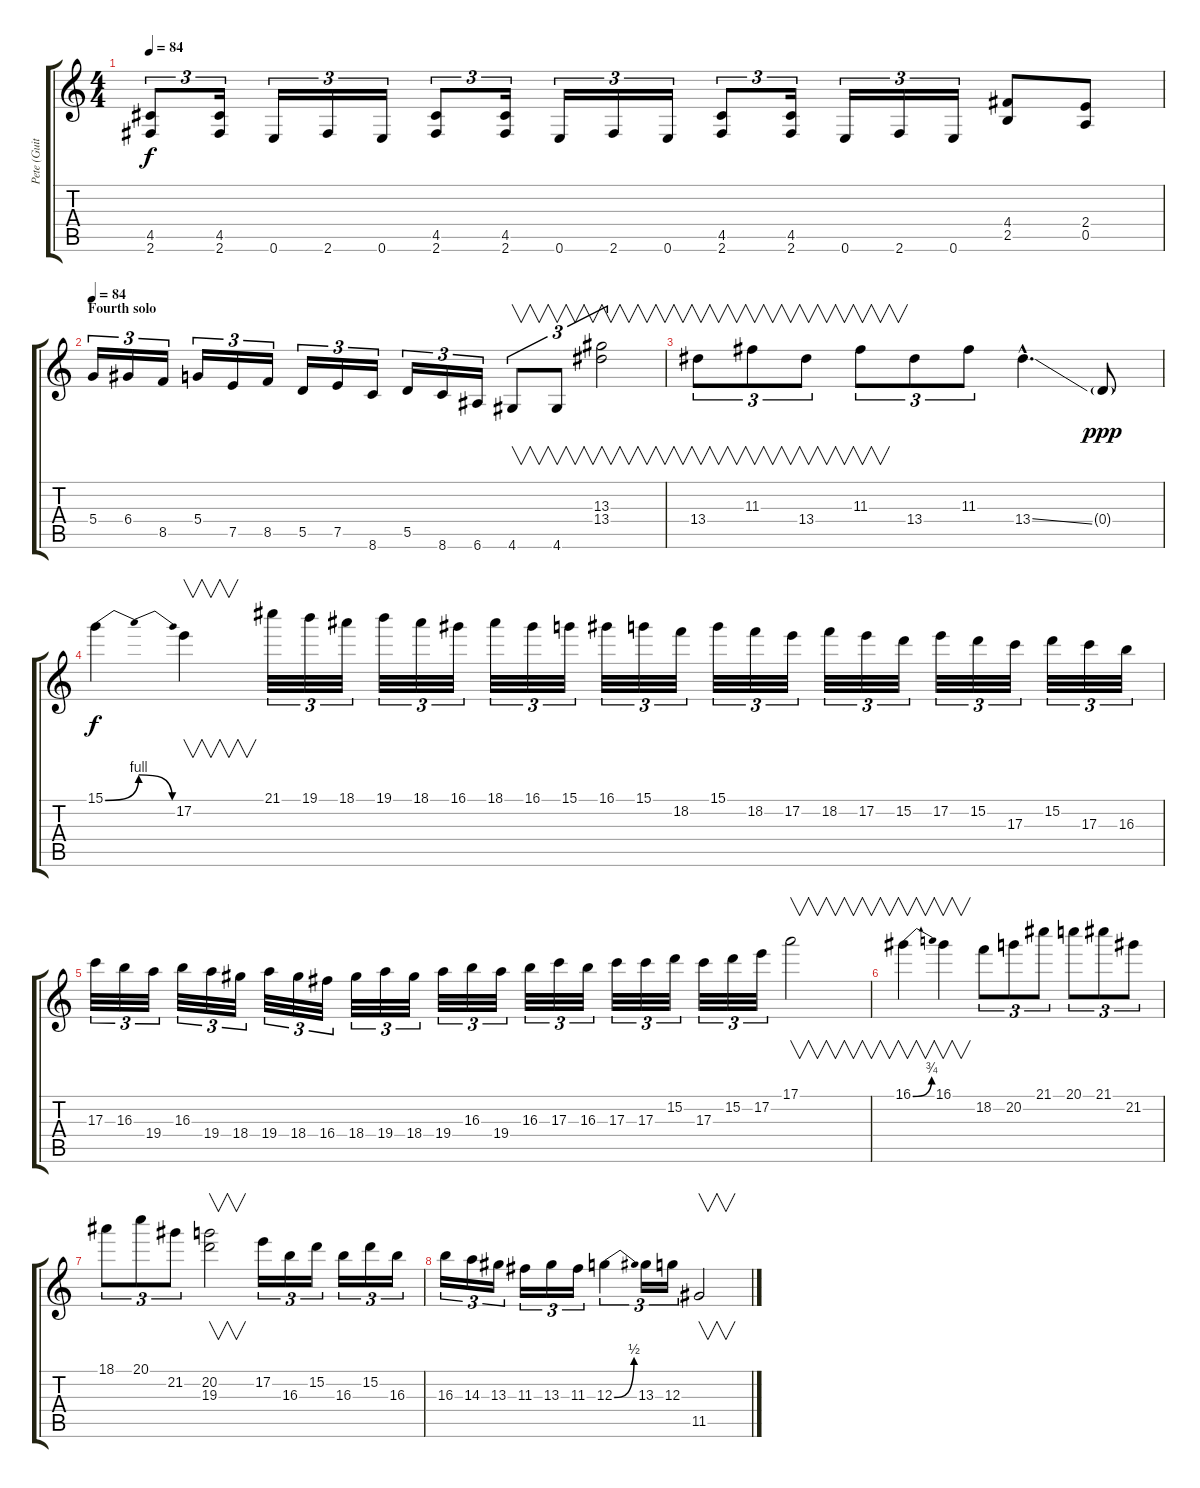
\track ("Pete (Guitar)" "Pete (Guit") {instrument overdrivenguitar}
\staff {score tabs}
\tuning (E4 B3 G3 D3 A2 E2) {hide}
\ts (4 4)
\tempo 84
\clef g2
\ks c
(4.5 2.6).8{tu (3 2) dy f} (4.5 2.6).16{tu (3 2)} 0.6.16{tu (3 2)} 2.6.16{tu (3 2)} 0.6.16{tu (3 2)} (4.5 2.6).8{tu (3 2)} (4.5 2.6).16{tu (3 2)} 0.6.16{tu (3 2)} 2.6.16{tu (3 2)} 0.6.16{tu (3 2)} (4.5 2.6).8{tu (3 2)} (4.5 2.6).16{tu (3 2)} 0.6.16{tu (3 2)} 2.6.16{tu (3 2)} 0.6.16{tu (3 2)} (4.4 2.5).8 (2.4 0.5).8 |
\section ("" "Fourth solo")
\tempo 84
5.4.16{tu (3 2)} 6.4.16{tu (3 2)} 8.5.16{tu (3 2)} 5.4.16{tu (3 2)} 7.5.16{tu (3 2)} 8.5.16{tu (3 2)} 5.5.16{tu (3 2)} 7.5.16{tu (3 2)} 8.6.16{tu (3 2)} 5.5.16{tu (3 2)} 8.6.16{tu (3 2)} 6.6.16{tu (3 2)} 4.6.8{v tu (3 2)} 4.6.8{v tu (3 2)} (13.3 13.4).2{v tu (3 2) instrument guitarharmonics} |
13.4.8{v tu (3 2) instrument overdrivenguitar} 11.3.8{v tu (3 2)} 13.4.8{v tu (3 2)} 11.3.8{v tu (3 2)} 13.4.8{tu (3 2)} 11.3.8{tu (3 2)} 13.4{ss hac}.4{d} 0.4{g}.8{dy ppp} |
15.1{be (bendrelease 0 0 15 4 45 4 60 0)}.4{dy f} 17.2.4{v} 21.1.32{tu (3 2)} 19.1.32{tu (3 2)} 18.1.32{tu (3 2)} 19.1.32{tu (3 2)} 18.1.32{tu (3 2)} 16.1.32{tu (3 2)} 18.1.32{tu (3 2)} 16.1.32{tu (3 2)} 15.1.32{tu (3 2)} 16.1.32{tu (3 2)} 15.1.32{tu (3 2)} 18.2.32{tu (3 2)} 15.1.32{tu (3 2)} 18.2.32{tu (3 2)} 17.2.32{tu (3 2)} 18.2.32{tu (3 2)} 17.2.32{tu (3 2)} 15.2.32{tu (3 2)} 17.2.32{tu (3 2)} 15.2.32{tu (3 2)} 17.3.32{tu (3 2)} 15.2.32{tu (3 2)} 17.3.32{tu (3 2)} 16.3.32{tu (3 2)} |
17.3.32{tu (3 2)} 16.3.32{tu (3 2)} 19.4.32{tu (3 2)} 16.3.32{tu (3 2)} 19.4.32{tu (3 2)} 18.4.32{tu (3 2)} 19.4.32{tu (3 2)} 18.4.32{tu (3 2)} 16.4.32{tu (3 2)} 18.4.32{tu (3 2)} 19.4.32{tu (3 2)} 18.4.32{tu (3 2)} 19.4.32{tu (3 2)} 16.3.32{tu (3 2)} 19.4.32{tu (3 2)} 16.3.32{tu (3 2)} 17.3.32{tu (3 2)} 16.3.32{tu (3 2)} 17.3.32{tu (3 2)} 17.3.32{tu (3 2)} 15.2.32{tu (3 2)} 17.3.32{tu (3 2)} 15.2.32{tu (3 2)} 17.2.32{tu (3 2)} 17.1.2{v} |
16.1{be (bend 0 0 60 3)}.4{v} 16.1.4{v} 18.2.8{tu (3 2)} 20.2.8{tu (3 2)} 21.1.8{tu (3 2)} 20.1.8{tu (3 2)} 21.1.8{tu (3 2)} 21.2.8{tu (3 2)} |
18.1.8{tu (3 2)} 20.1.8{tu (3 2)} 21.2.8{tu (3 2)} (20.2 19.3).2{v} 17.2.16{tu (3 2)} 16.3.16{tu (3 2)} 15.2.16{tu (3 2)} 16.3.16{tu (3 2)} 15.2.16{tu (3 2)} 16.3.16{tu (3 2)} |
16.3.16{tu (3 2)} 14.3.16{tu (3 2)} 13.3.16{tu (3 2)} 11.3.16{tu (3 2)} 13.3.16{tu (3 2)} 11.3.16{tu (3 2)} 12.3{be (bend 0 0 60 2)}.4{tu (3 2)} 13.3.16{tu (3 2)} 12.3.16{tu (3 2)} 11.5.2{v}
